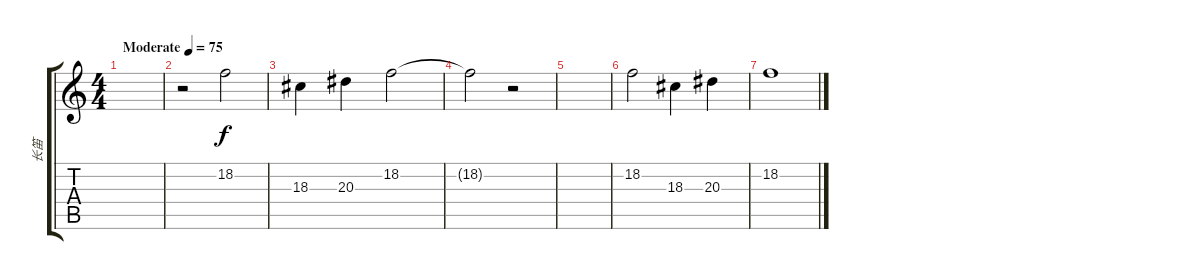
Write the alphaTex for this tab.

\track ("长笛" "长笛") {instrument flute}
\staff {score tabs}
\tuning (E4 B3 G3 D3 A2 E2) {hide}
\ts (4 4)
\tempo (75 "Moderate")
\clef g2
\ks c
|
r.2 18.2.2 |
18.3.4 20.3.4 18.2.2 |
18.2{t}.2 r.2 |
|
18.2.2 18.3.4 20.3.4 |
18.2.1
